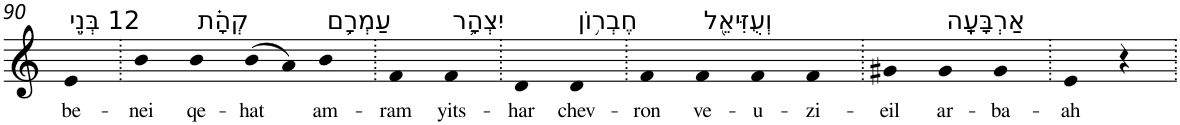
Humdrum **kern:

**kern	**text
*part1	*part1
*staff1	*staff1
*I"Piano	*
*I'Pno	*
!!LO:PB:g=z
*clefG2	*
*k[]	*
=90	=90
!LO:TX:a:t=12 בְּנֵ֣י	!
!	!LO:LY:b
4e	be-
=91.	=91.
!	!LO:LY:b
4b	-nei
!LO:TX:a:t=קְהָ֗ת	!
!	!LO:LY:b
4b	qe-
!	!LO:LY:b
(>8b	-hat
8a)	.
!LO:TX:a:t=עַמְרָ֥ם	!
!	!LO:LY:b
4b	am-
=92.	=92.
!	!LO:LY:b
4f	-ram
!LO:TX:a:t=יִצְהָ֛ר	!
!	!LO:LY:b
4f	yits-
=93.	=93.
!	!LO:LY:b
4d	-har
!LO:TX:a:t=חֶבְר֥וֹן	!
!	!LO:LY:b
4d	chev-
=94.	=94.
!	!LO:LY:b
4f	-ron
!LO:TX:a:t=וְעֻזִּיאֵ֖ל	!
!	!LO:LY:b
4f	ve-
!	!LO:LY:b
4f	-u-
!	!LO:LY:b
4f	-zi-
=95.	=95.
!	!LO:LY:b
4g#X	-eil
!LO:TX:a:t=אַרְבָּעָֽה	!
!	!LO:LY:b
4g#	ar-
!	!LO:LY:b
4g#	-ba-
=96.	=96.
!	!LO:LY:b
4e	-ah
4r	.
=.	=.
*-	*-
